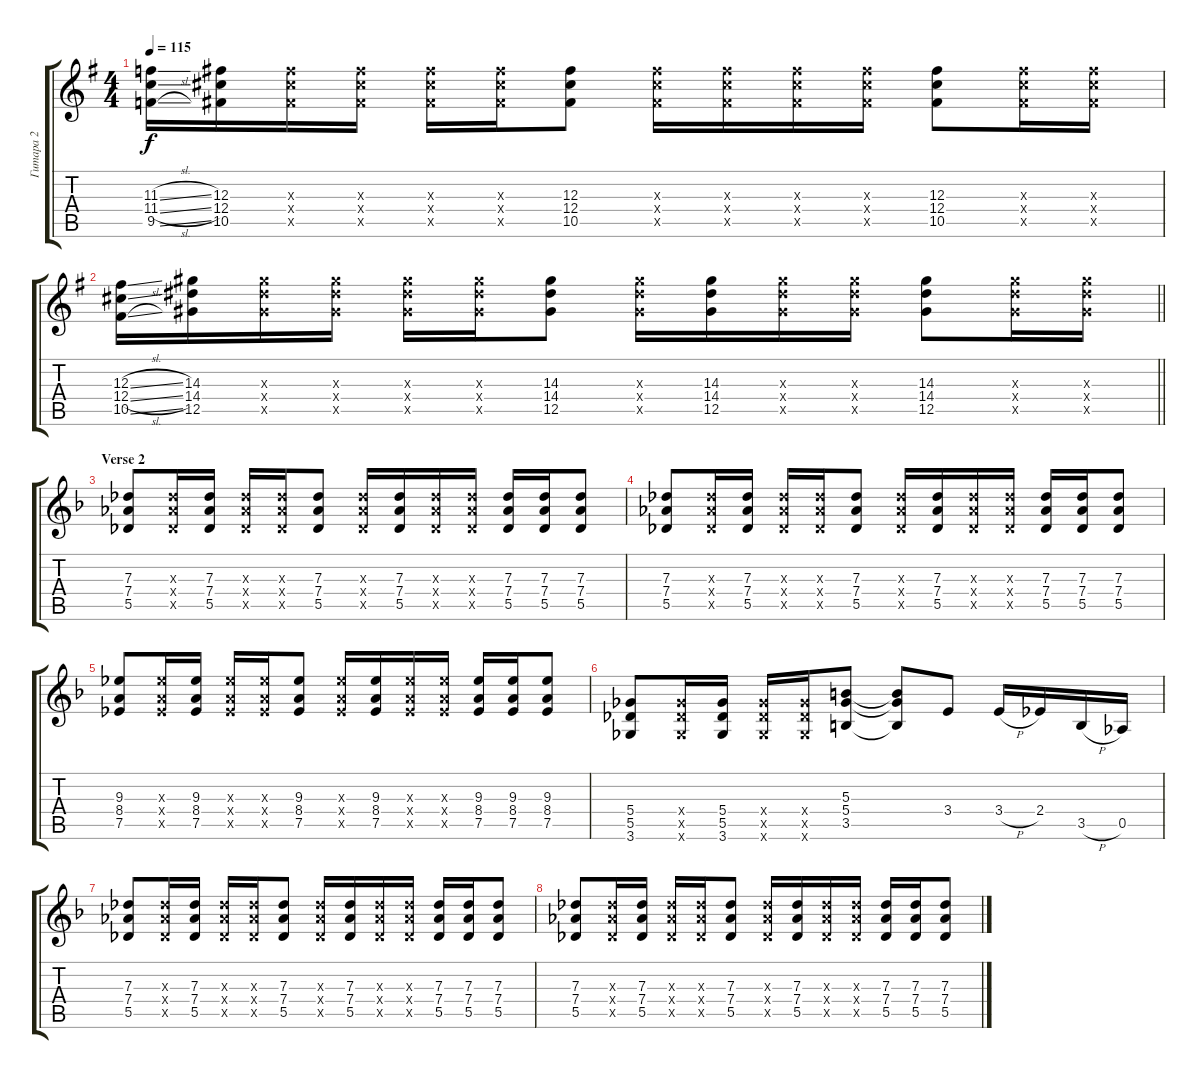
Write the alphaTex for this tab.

\track ("Гитара 2" "Гитара 2") {instrument distortionguitar}
\staff {score tabs}
\tuning (Eb4 Bb3 Gb3 Db3 Ab2 Eb2) {hide}
\ts (4 4)
\tempo 115
\clef g2
\ks eminor
(11.3{sl} 11.4{sl} 9.5{sl}).16{dy f} (12.3 12.4 10.5).16 (12.3{x} 12.4{x} 10.5{x}).16 (12.3{x} 12.4{x} 10.5{x}).16 (12.3{x} 12.4{x} 10.5{x}).16 (12.3{x} 12.4{x} 10.5{x}).16 (12.3 12.4 10.5).8 (12.3{x} 12.4{x} 10.5{x}).16 (12.3{x} 12.4{x} 10.5{x}).16 (12.3{x} 12.4{x} 10.5{x}).16 (12.3{x} 12.4{x} 10.5{x}).16 (12.3 12.4 10.5).8 (12.3{x} 12.4{x} 10.5{x}).16 (12.3{x} 12.4{x} 10.5{x}).16 |
\barLineRight lightlight
(12.3{sl} 12.4{sl} 10.5{sl}).16 (14.3 14.4 12.5).16 (14.3{x} 14.4{x} 12.5{x}).16 (14.3{x} 14.4{x} 12.5{x}).16 (14.3{x} 14.4{x} 12.5{x}).16 (14.3{x} 14.4{x} 12.5{x}).16 (14.3 14.4 12.5).8 (14.3{x} 14.4{x} 12.5{x}).16 (14.3 14.4 12.5).16 (14.3{x} 14.4{x} 12.5{x}).16 (14.3{x} 14.4{x} 12.5{x}).16 (14.3 14.4 12.5).8 (14.3{x} 14.4{x} 12.5{x}).16 (14.3{x} 14.4{x} 12.5{x}).16 |
\section ("" "Verse 2")
\ks dminor
(7.3 7.4 5.5).8 (7.3{x} 7.4{x} 5.5{x}).16 (7.3 7.4 5.5).16 (7.3{x} 7.4{x} 5.5{x}).16 (7.3{x} 7.4{x} 5.5{x}).16 (7.3 7.4 5.5).8 (7.3{x} 7.4{x} 5.5{x}).16 (7.3 7.4 5.5).16 (7.3{x} 7.4{x} 5.5{x}).16 (7.3{x} 7.4{x} 5.5{x}).16 (7.3 7.4 5.5).16 (7.3 7.4 5.5).16 (7.3 7.4 5.5).8 |
(7.3 7.4 5.5).8 (7.3{x} 7.4{x} 5.5{x}).16 (7.3 7.4 5.5).16 (7.3{x} 7.4{x} 5.5{x}).16 (7.3{x} 7.4{x} 5.5{x}).16 (7.3 7.4 5.5).8 (7.3{x} 7.4{x} 5.5{x}).16 (7.3 7.4 5.5).16 (7.3{x} 7.4{x} 5.5{x}).16 (7.3{x} 7.4{x} 5.5{x}).16 (7.3 7.4 5.5).16 (7.3 7.4 5.5).16 (7.3 7.4 5.5).8 |
(9.3 8.4 7.5).8 (9.3{x} 8.4{x} 7.5{x}).16 (9.3 8.4 7.5).16 (9.3{x} 8.4{x} 7.5{x}).16 (9.3{x} 8.4{x} 7.5{x}).16 (9.3 8.4 7.5).8 (9.3{x} 8.4{x} 7.5{x}).16 (9.3 8.4 7.5).16 (9.3{x} 8.4{x} 7.5{x}).16 (9.3{x} 8.4{x} 7.5{x}).16 (9.3 8.4 7.5).16 (9.3 8.4 7.5).16 (9.3 8.4 7.5).8 |
(5.4 5.5 3.6).8 (5.4{x} 5.5{x} 3.6{x}).16 (5.4 5.5 3.6).16 (5.4{x} 5.5{x} 3.6{x}).16 (5.4{x} 5.5{x} 3.6{x}).16 (5.3 5.4 3.5).8 (5.3{t} 5.4{t} 3.5{t}).8 3.4.8 3.4{h}.16 2.4.16 3.5{h}.16 0.5.16 |
(7.3 7.4 5.5).8 (7.3{x} 7.4{x} 5.5{x}).16 (7.3 7.4 5.5).16 (7.3{x} 7.4{x} 5.5{x}).16 (7.3{x} 7.4{x} 5.5{x}).16 (7.3 7.4 5.5).8 (7.3{x} 7.4{x} 5.5{x}).16 (7.3 7.4 5.5).16 (7.3{x} 7.4{x} 5.5{x}).16 (7.3{x} 7.4{x} 5.5{x}).16 (7.3 7.4 5.5).16 (7.3 7.4 5.5).16 (7.3 7.4 5.5).8 |
(7.3 7.4 5.5).8 (7.3{x} 7.4{x} 5.5{x}).16 (7.3 7.4 5.5).16 (7.3{x} 7.4{x} 5.5{x}).16 (7.3{x} 7.4{x} 5.5{x}).16 (7.3 7.4 5.5).8 (7.3{x} 7.4{x} 5.5{x}).16 (7.3 7.4 5.5).16 (7.3{x} 7.4{x} 5.5{x}).16 (7.3{x} 7.4{x} 5.5{x}).16 (7.3 7.4 5.5).16 (7.3 7.4 5.5).16 (7.3 7.4 5.5).8
